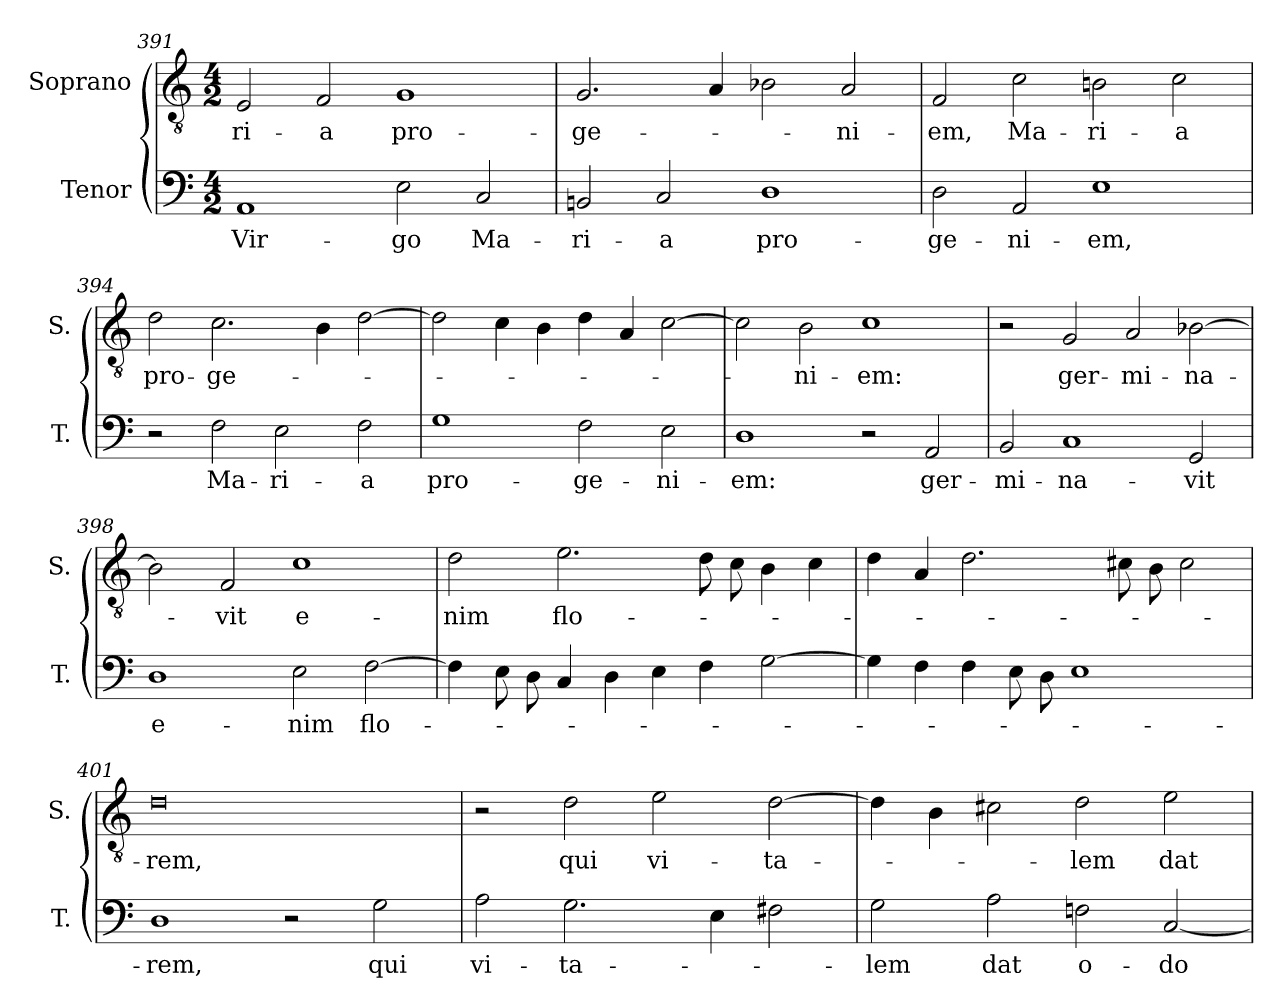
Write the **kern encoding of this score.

**kern	**text	**kern	**text
*part2	*part2	*part1	*part1
*staff2	*staff2	*staff1	*staff1
*I"Tenor	*	*I"Soprano	*
*I'T.	*	*I'S.	*
*clefF4	*	*clefGv2	*
*ITrd7c12	*	*ITrd7c12	*
*k[]	*	*k[]	*
*C:	*	*C:	*
*M4/2	*	*M4/2	*
=391	=391	=391	=391
!	!LO:LY:b:color=#000000	!	!
!	!	!	!LO:LY:b:color=#000000
1AAAi	Vir-	2EEi/	-ri-
!	!	!	!LO:LY:b:color=#000000
.	.	2FFi/	-a
!	!LO:LY:b:color=#000000	!	!
!	!	!	!LO:LY:b:color=#000000
2EEi\	-go	1GGi	pro-
!	!LO:LY:b:color=#000000	!	!
2CCi/	Ma-	.	.
=392	=392	=392	=392
!	!LO:LY:b:color=#000000	!	!
!	!	!	!LO:LY:b:color=#000000
2BBBni/	-ri-	2.GGi/	-ge-
!	!LO:LY:b:color=#000000	!	!
2CCi/	-a	.	.
.	.	4AAi/	.
!	!LO:LY:b:color=#000000	!	!
1DDi	pro-	2BB-Xi\	.
!	!	!	!LO:LY:b:color=#000000
.	.	2AAi/	-ni-
=393	=393	=393	=393
!	!LO:LY:b:color=#000000	!	!
!	!	!	!LO:LY:b:color=#000000
2DDi\	-ge-	2FFi/	-em,
!	!LO:LY:b:color=#000000	!	!
!	!	!	!LO:LY:b:color=#000000
2AAAi/	-ni-	2Ci\	Ma-
!	!LO:LY:b:color=#000000	!	!
!	!	!	!LO:LY:b:color=#000000
1EEi	-em,	2BBni\	-ri-
!	!	!	!LO:LY:b:color=#000000
.	.	2Ci\	-a
=394	=394	=394	=394
!	!	!	!LO:LY:b:color=#000000
2r	.	2Di\	pro-
!	!LO:LY:b:color=#000000	!	!
!	!	!	!LO:LY:b:color=#000000
2FFi\	Ma-	2.Ci\	-ge-
!	!LO:LY:b:color=#000000	!	!
2EEi\	-ri-	.	.
.	.	4BBi\	.
!	!LO:LY:b:color=#000000	!	!
2FFi\	-a	[2Di\	.
=395	=395	=395	=395
!	!LO:LY:b:color=#000000	!	!
1GGi	pro-	2Di\]	.
.	.	4Ci\	.
.	.	4BBi\	.
!	!LO:LY:b:color=#000000	!	!
2FFi\	-ge-	4Di\	.
.	.	4AAi/	.
!	!LO:LY:b:color=#000000	!	!
2EEi\	-ni-	[2Ci\	.
!!LO:LB:g=z
=396	=396	=396	=396
!	!LO:LY:b:color=#000000	!	!
1DDi	-em:	2Ci\]	.
!	!	!	!LO:LY:b:color=#000000
.	.	2BBi\	-ni-
!	!	!	!LO:LY:b:color=#000000
2r	.	1Ci	-em:
!	!LO:LY:b:color=#000000	!	!
2AAAi/	ger-	.	.
=397	=397	=397	=397
!	!LO:LY:b:color=#000000	!	!
2BBBi/	-mi-	2r	.
!	!LO:LY:b:color=#000000	!	!
!	!	!	!LO:LY:b:color=#000000
1CCi	-na-	2GGi/	ger-
!	!	!	!LO:LY:b:color=#000000
.	.	2AAi/	-mi-
!	!LO:LY:b:color=#000000	!	!
!	!	!	!LO:LY:b:color=#000000
2GGGi/	-vit	[2BB-Xi\	-na-
=398	=398	=398	=398
!	!LO:LY:b:color=#000000	!	!
1DDi	e-	2BB-i\]	.
!	!	!	!LO:LY:b:color=#000000
.	.	2FFi/	-vit
!	!LO:LY:b:color=#000000	!	!
!	!	!	!LO:LY:b:color=#000000
2EEi\	-nim	1Ci	e-
!	!LO:LY:b:color=#000000	!	!
[2FFi\	flo-	.	.
=399	=399	=399	=399
!	!	!	!LO:LY:b:color=#000000
4FFi\]	.	2Di\	-nim
8EEi\	.	.	.
8DDi\	.	.	.
!	!	!	!LO:LY:b:color=#000000
4CCi/	.	2.Ei\	flo-
4DDi\	.	.	.
4EEi\	.	.	.
4FFi\	.	8Di\	.
.	.	8Ci\	.
[2GGi\	.	4BBi\	.
.	.	4Ci\	.
=400	=400	=400	=400
4GGi\]	.	4Di\	.
4FFi\	.	4AAi/	.
4FFi\	.	2.Di\	.
8EEi\	.	.	.
8DDi\	.	.	.
1EEi	.	.	.
.	.	8C#Xi\	.
.	.	8BBi\	.
.	.	2C#i\	.
=401	=401	=401	=401
!	!LO:LY:b:color=#000000	!	!
!	!	!	!LO:LY:b:color=#000000
1DDi	-rem,	0Di	-rem,
2r	.	.	.
!	!LO:LY:b:color=#000000	!	!
2GGi\	qui	.	.
=402	=402	=402	=402
!	!LO:LY:b:color=#000000	!	!
2AAi\	vi-	2r	.
!	!LO:LY:b:color=#000000	!	!
!	!	!	!LO:LY:b:color=#000000
2.GGi\	-ta-	2Di\	qui
!	!	!	!LO:LY:b:color=#000000
.	.	2Ei\	vi-
4EEi\	.	.	.
!	!	!	!LO:LY:b:color=#000000
2FF#Xi\	.	[2Di\	-ta-
!!LO:LB:g=z
=403	=403	=403	=403
!	!LO:LY:b:color=#000000	!	!
2GGi\	-lem	4Di\]	.
.	.	4BBi\	.
!	!LO:LY:b:color=#000000	!	!
2AAi\	dat	2C#Xi\	.
!	!LO:LY:b:color=#000000	!	!
!	!	!	!LO:LY:b:color=#000000
2FFni\	o-	2Di\	-lem
!	!LO:LY:b:color=#000000	!	!
!	!	!	!LO:LY:b:color=#000000
[2CCi/	-do-	2Ei\	dat
=	=	=	=
*-	*-	*-	*-
